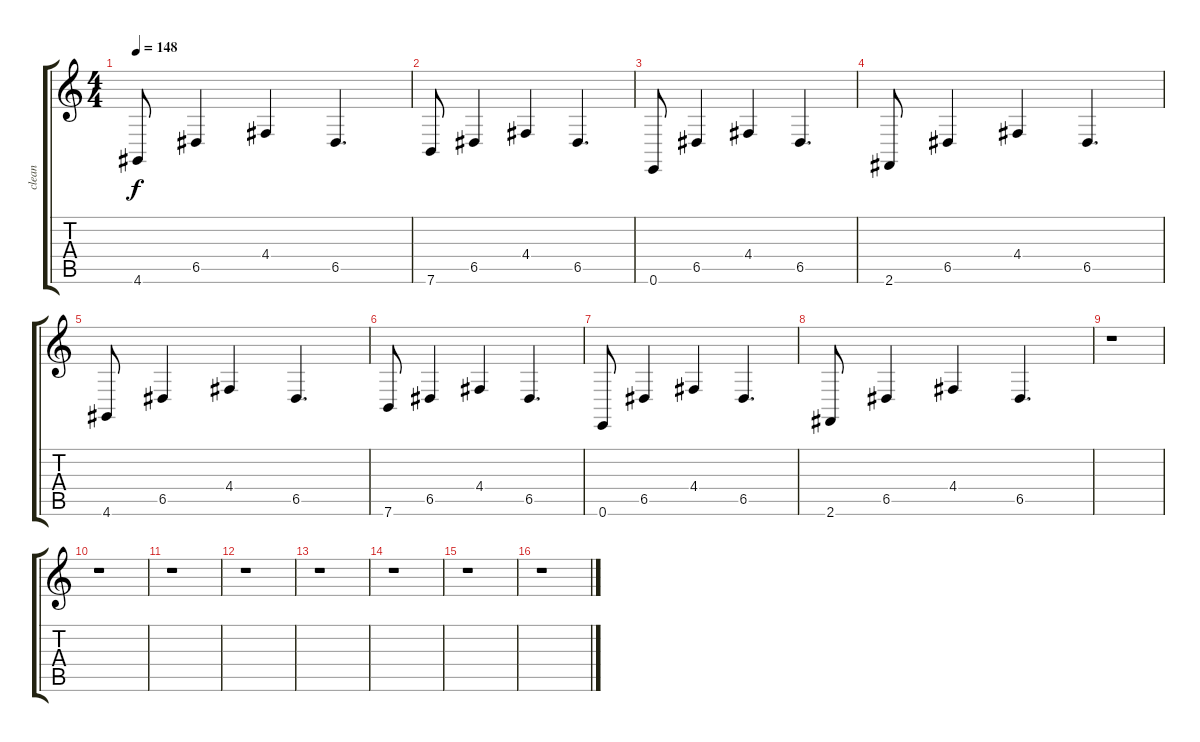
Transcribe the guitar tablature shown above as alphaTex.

\track ("clean" "clean") {instrument tremolostrings}
\staff {score tabs}
\tuning (E4 B3 G3 D3 A2 E2) {hide}
\ts (4 4)
\tempo 148
\clef g2
\ks c
4.6.8{dy f} 6.5.4 4.4.4 6.5.4{d} |
7.6.8 6.5.4 4.4.4 6.5.4{d} |
0.6.8 6.5.4 4.4.4 6.5.4{d} |
2.6.8 6.5.4 4.4.4 6.5.4{d} |
4.6.8 6.5.4 4.4.4 6.5.4{d} |
7.6.8 6.5.4 4.4.4 6.5.4{d} |
0.6.8 6.5.4 4.4.4 6.5.4{d} |
2.6.8 6.5.4 4.4.4 6.5.4{d} |
r.1 |
r.1 |
r.1 |
r.1 |
r.1 |
r.1 |
r.1 |
r.1
